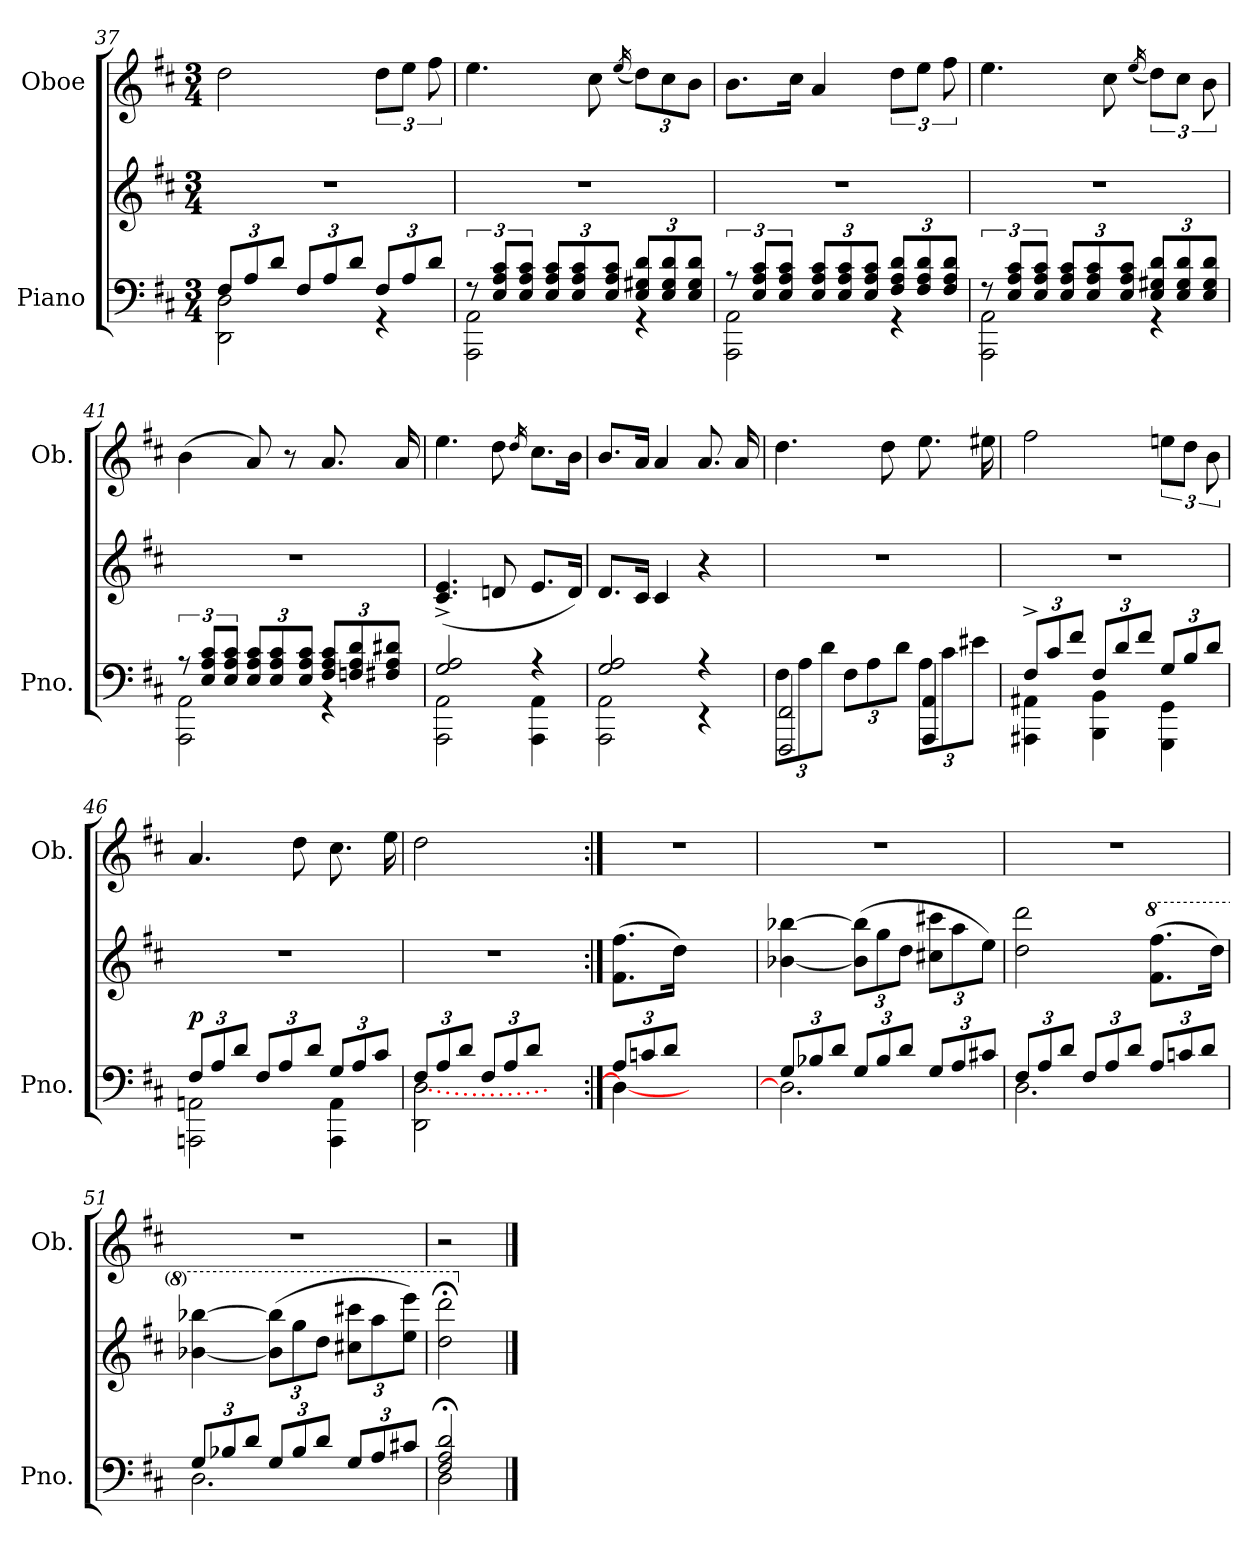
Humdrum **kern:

**kern	**kern	**dynam	**kern
*part2	*part2	*part2	*part1
*staff3	*staff2	*staff2/3	*staff1
*I"Piano	*	*	*I"Oboe
*I'Pno.	*	*	*I'Ob.
*clefF4	*clefG2	*	*clefG2
*k[f#c#]	*k[f#c#]	*	*k[f#c#]
*M3/4	*M3/4	*	*M3/4
*Xbrackettup	*	*	*
=37	=37	=37	=37
*^	*	*	*
12F#/L	2DD\ 2D\	2.r	.	2dd\
12A/	.	.	.	.
12d/J	.	.	.	.
12F#/L	.	.	.	.
12A/	.	.	.	.
12d/J	.	.	.	.
12F#/L	4rGG	.	.	12dd\L
12A/	.	.	.	12ee\J
12d/J	.	.	.	12ff#\
!!LO:PB:g=z
=38	=38	=38	=38	=38
*brackettup	*	*	*	*
12r	2AAA\ 2AA\	2.r	.	4.ee\
12E/ 12A/ 12c#/L	.	.	.	.
12E/ 12A/ 12c#/J	.	.	.	.
*Xbrackettup	*	*	*	*
12E/ 12A/ 12c#/L	.	.	.	.
12E/ 12A/ 12c#/	.	.	.	.
.	.	.	.	8cc#\
12E/ 12A/ 12c#/J	.	.	.	.
.	.	.	.	(<16qee/
*	*	*	*	*Xbrackettup
12E/ 12G#X/ 12d/L	4r	.	.	12dd\L)
12E/ 12G#/ 12d/	.	.	.	12cc#\
12E/ 12G#/ 12d/J	.	.	.	12b\J
=39	=39	=39	=39	=39
*brackettup	*	*	*	*
12r	2AAA\ 2AA\	2.r	.	8.b\L
12E/ 12A/ 12c#/L	.	.	.	.
12E/ 12A/ 12c#/J	.	.	.	.
.	.	.	.	16cc#\Jk
*Xbrackettup	*	*	*	*
12E/ 12A/ 12c#/L	.	.	.	4a/
12E/ 12A/ 12c#/	.	.	.	.
12E/ 12A/ 12c#/J	.	.	.	.
*	*	*	*	*brackettup
12F#/ 12A/ 12d/L	4r	.	.	12dd\L
12F#/ 12A/ 12d/	.	.	.	12ee\J
12F#/ 12A/ 12d/J	.	.	.	12ff#\
=40	=40	=40	=40	=40
*brackettup	*	*	*	*
12r	2AAA\ 2AA\	2.r	.	4.ee\
12E/ 12A/ 12c#/L	.	.	.	.
12E/ 12A/ 12c#/J	.	.	.	.
*Xbrackettup	*	*	*	*
12E/ 12A/ 12c#/L	.	.	.	.
12E/ 12A/ 12c#/	.	.	.	.
.	.	.	.	8cc#\
12E/ 12A/ 12c#/J	.	.	.	.
.	.	.	.	(<16qee/
12E/ 12G#X/ 12d/L	4r	.	.	12dd\L)
12E/ 12G#/ 12d/	.	.	.	12cc#\J
12E/ 12G#/ 12d/J	.	.	.	12b\
!!LO:LB:g=z
=41	=41	=41	=41	=41
*brackettup	*	*	*	*
12r	2AAA\ 2AA\	2.r	.	(>4b\
12E/ 12A/ 12c#/L	.	.	.	.
12E/ 12A/ 12c#/J	.	.	.	.
*Xbrackettup	*	*	*	*
12E/ 12A/ 12c#/L	.	.	.	8a/)
12E/ 12A/ 12c#/	.	.	.	.
.	.	.	.	8r
12E/ 12A/ 12c#/J	.	.	.	.
12F#/ 12A/ 12c#/L	4r	.	.	8.a/
12Fn/ 12A/ 12d/	.	.	.	.
12F#X/ 12A/ 12d#X/J	.	.	.	.
.	.	.	.	16a/
=42	=42	=42	=42	=42
2G/ 2A/	2AAA\ 2AA\	(<4.c#/^ 4.e/^	.	4.ee\
.	.	8dn/	.	8dd\
.	.	.	.	16qdd/
4r	4AAA\ 4AA\	8.e/L	.	8.cc#\L
.	.	16d/Jk)	.	16b\Jk
=43	=43	=43	=43	=43
2G/ 2A/	2AAA\ 2AA\	8.d/L	.	8.b/L
.	.	16c#/Jk	.	16a/Jk
.	.	4c#/	.	4a/
4r	4r	4r	.	8.a/
.	.	.	.	16a/
=44	=44	=44	=44	=44
12F#\L	2FFF#/ 2FF#/	2.r	.	4.dd\
12A\	.	.	.	.
12d\J	.	.	.	.
12F#\L	.	.	.	.
12A\	.	.	.	.
.	.	.	.	8dd\
12d\J	.	.	.	.
12A\L	4AAA/ 4AA/	.	.	8.ee\
12c#\	.	.	.	.
12e#X\J	.	.	.	.
.	.	.	.	16ee#X\
!!LO:LB:g=z
=45	=45	=45	=45	=45
12F#^/L	4AAA#X\ 4AA#X\	2.r	.	2ff#\
12c#/	.	.	.	.
12f#/J	.	.	.	.
12F#/L	4BBB\ 4BB\	.	.	.
12d/	.	.	.	.
12f#/J	.	.	.	.
12G/L	4GGG\ 4GG\	.	.	12een\L
12B/	.	.	.	12dd\J
12d/J	.	.	.	12b\
=46	=46	=46	=46	=46
!	!	!	!LO:DY:a=2	!
12F#/L	2AAAn\ 2AAn\	2.r	p	4.a/
12A/	.	.	.	.
12d/J	.	.	.	.
12F#/L	.	.	.	.
12A/	.	.	.	.
.	.	.	.	8dd\
12d/J	.	.	.	.
12G/L	4AAA\ 4AA\	.	.	8.cc#\
12A/	.	.	.	.
12c#/J	.	.	.	.
.	.	.	.	16ee\
=47	=47	=47	=47	=47
!	!LO:T:n=2:dot	!	!	!
12F#/L	2DD\ [2D\	2.r	.	2dd\
12A/	.	.	.	.
12d/J	.	.	.	.
12F#/L	.	.	.	.
12A/	.	.	.	.
12d/J	.	.	.	.
4ryy	4ryy	.	.	4ryy
=48:|!	=48:|!	=48:|!	=48:|!	=48:|!
12A/L	4D\_	(>8.f#\ 8.ff#\L	.	2.r
12cn/	.	.	.	.
12d/J	.	.	.	.
.	.	16dd\Jk)	.	.
2ryy	2ryy	2ryy	.	.
!!LO:LB:g=z
=49	=49	=49	=49	=49
12G/L	2.D\]	[4b-X\ [4bb-X\	.	2.r
12B-X/	.	.	.	.
12d/J	.	.	.	.
*	*	*Xbrackettup	*	*
12G/L	.	(>12b-\] 12bb-\]L	.	.
12B-/	.	12gg\	.	.
12d/J	.	12dd\J	.	.
12G/L	.	12cc#X\ 12ccc#X\L	.	.
12A/	.	12aa\	.	.
12c#X/J	.	12ee\J)	.	.
=50	=50	=50	=50	=50
12F#/L	2.D\	2dd\ 2ddd\	.	2.r
12A/	.	.	.	.
12d/J	.	.	.	.
12F#/L	.	.	.	.
12A/	.	.	.	.
12d/J	.	.	.	.
*	*	*8va	*	*
12A/L	.	(>8.ff#\ 8.fff#\L	.	.
12cn/	.	.	.	.
12d/J	.	.	.	.
.	.	16ddd\Jk)	.	.
=51	=51	=51	=51	=51
12G/L	2.D\	[4bb-X\ [4bbb-X\	.	2.r
12B-X/	.	.	.	.
12d/J	.	.	.	.
12G/L	.	(>12bb-\] 12bbb-\]L	.	.
12B-/	.	12ggg\	.	.
12d/J	.	12ddd\J	.	.
12G/L	.	12ccc#X\ 12cccc#X\L	.	.
12A/	.	12aaa\	.	.
12c#X/J	.	12eee\ 12eeee\J)	.	.
=52	=52	=52	=52	=52
2F#/;< 2A/;< 2d/;<	2D\	2ddd\;< 2dddd\;<	.	2r
*	*	*X8va	*	*
*v	*v	*	*	*
==	==	==	==
*-	*-	*-	*-
